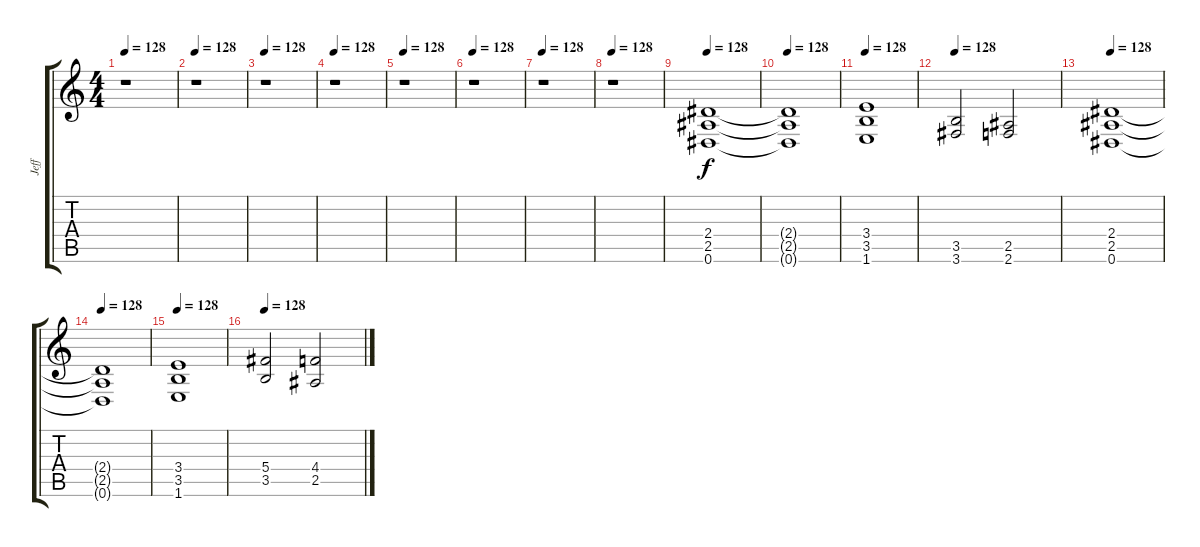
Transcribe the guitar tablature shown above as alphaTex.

\track ("Jeff" "Jeff") {instrument distortionguitar}
\staff {score tabs}
\tuning (Eb4 Bb3 Gb3 Db3 Ab2 Eb2) {hide}
\ts (4 4)
\tempo 128
\clef g2
\ks c
r.1{dy f instrument distortionguitar} |
\tempo 128
r.1 |
\tempo 128
r.1 |
\tempo 128
r.1 |
\tempo 128
r.1 |
\tempo 128
r.1 |
\tempo 128
r.1 |
\tempo 128
r.1 |
\tempo 128
(2.4 2.5 0.6).1{instrument distortionguitar} |
\tempo 128
(2.4{t} 2.5{t} 0.6{t}).1 |
\tempo 128
(3.4 3.5 1.6).1 |
\tempo 128
(3.5 3.6).2 (2.5 2.6).2 |
\tempo 128
(2.4 2.5 0.6).1 |
\tempo 128
(2.4{t} 2.5{t} 0.6{t}).1 |
\tempo 128
(3.4 3.5 1.6).1 |
\tempo 128
(5.4 3.5).2 (4.4 2.5).2
